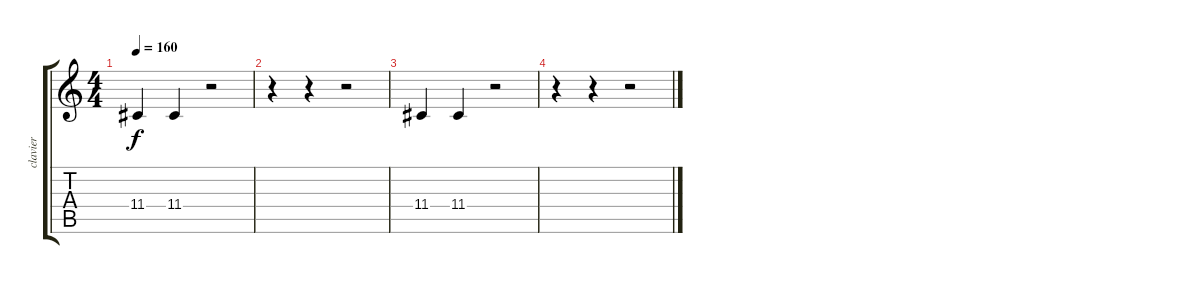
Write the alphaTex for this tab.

\track ("clavier" "clavier") {instrument tubularbells}
\staff {score tabs}
\tuning (E4 B3 G3 D3 A2 E2) {hide}
\ts (4 4)
\tempo 160
\clef g2
\ks c
11.4.4{dy f} 11.4.4 r.2 |
r.4 r.4 r.2 |
11.4.4 11.4.4 r.2 |
r.4 r.4 r.2
